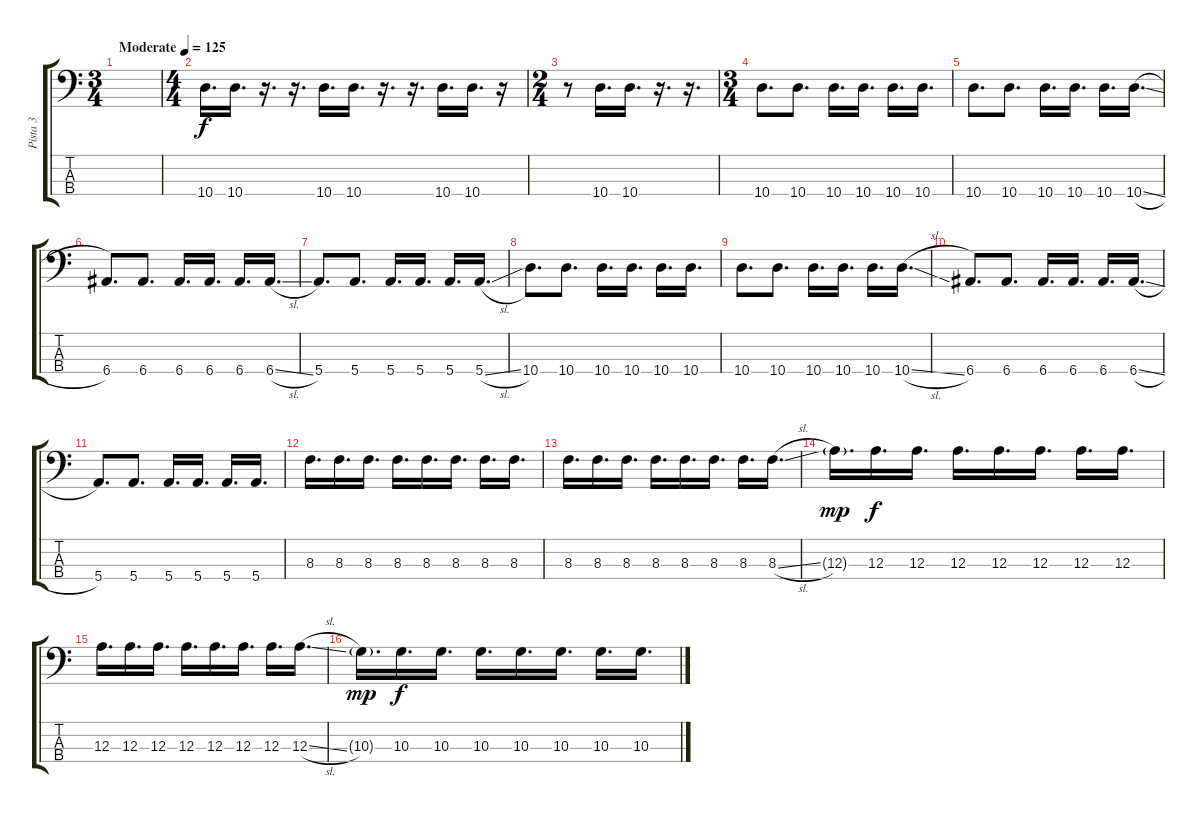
\track ("Pista 3" "Pista 3") {instrument electricbassfinger}
\staff {score tabs}
\tuning (G2 D2 A1 E1) {hide}
\ts (3 4)
\tempo (125 "Moderate")
\clef f4
\ks c
|
\ts (4 4)
10.4.16{d} 10.4.16{d} r.16{d} r.16{d} 10.4.16{d} 10.4.16{d} r.16{d} r.16{d} 10.4.16{d} 10.4.16{d} r.16 |
\ts (2 4)
r.8 10.4.16{d} 10.4.16{d} r.16{d} r.16{d} |
\ts (3 4)
10.4.8{d} 10.4.8{d} 10.4.16{d} 10.4.16{d} 10.4.16{d} 10.4.16{d} |
10.4.8{d} 10.4.8{d} 10.4.16{d} 10.4.16{d} 10.4.16{d} 10.4{sl}.16{d} |
6.4.8{d} 6.4.8{d} 6.4.16{d} 6.4.16{d} 6.4.16{d} 6.4{sl}.16{d} |
5.4.8{d} 5.4.8{d} 5.4.16{d} 5.4.16{d} 5.4.16{d} 5.4{sl}.16{d} |
10.4.8{d} 10.4.8{d} 10.4.16{d} 10.4.16{d} 10.4.16{d} 10.4.16{d} |
10.4.8{d} 10.4.8{d} 10.4.16{d} 10.4.16{d} 10.4.16{d} 10.4{sl}.16{d} |
6.4.8{d} 6.4.8{d} 6.4.16{d} 6.4.16{d} 6.4.16{d} 6.4{sl}.16{d} |
5.4.8{d} 5.4.8{d} 5.4.16{d} 5.4.16{d} 5.4.16{d} 5.4.16{d} |
8.3.16{d} 8.3.16{d} 8.3.16{d} 8.3.16{d} 8.3.16{d} 8.3.16{d} 8.3.16{d} 8.3.16{d} |
8.3.16{d} 8.3.16{d} 8.3.16{d} 8.3.16{d} 8.3.16{d} 8.3.16{d} 8.3.16{d} 8.3{sl}.16{d} |
12.3{g}.16{d dy mp} 12.3.16{d dy f} 12.3.16{d} 12.3.16{d} 12.3.16{d} 12.3.16{d} 12.3.16{d} 12.3.16{d} |
12.3.16{d} 12.3.16{d} 12.3.16{d} 12.3.16{d} 12.3.16{d} 12.3.16{d} 12.3.16{d} 12.3{sl}.16{d} |
10.3{g}.16{d dy mp} 10.3.16{d dy f} 10.3.16{d} 10.3.16{d} 10.3.16{d} 10.3.16{d} 10.3.16{d} 10.3.16{d}
